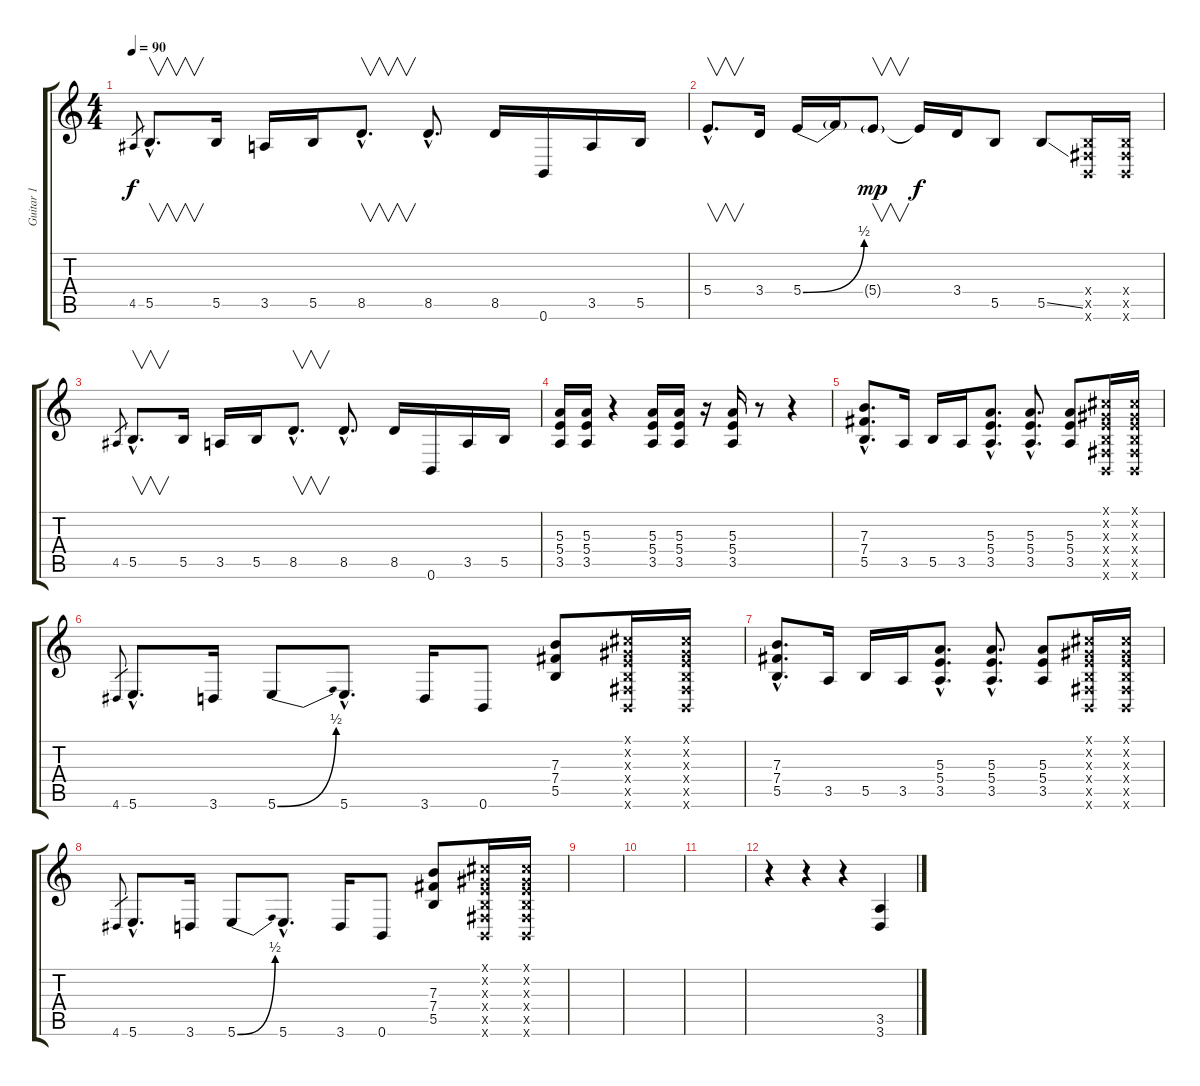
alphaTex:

\track ("Guitar 1" "Guitar 1") {instrument overdrivenguitar}
\staff {score tabs}
\tuning (Db4 Ab3 E3 B2 Gb2 B1) {hide}
\ts (4 4)
\tempo 90
\clef g2
\ks c
4.5.8{gr dy f instrument overdrivenguitar} 5.5{hac}.8{v d} 5.5.16 3.5.16 5.5.16 8.5{hac}.8{v d} 8.5{hac}.8{d} 8.5.16 0.6.16 3.5.16 5.5.16 |
5.4{hac}.8{v d} 3.4.16 5.4{be (bend 0 0 60 2)}.16 5.4{t}.16 5.4{g}.8{v dy mp} 5.4{t}.16{dy f} 3.4.16 5.5.8 5.5{ss}.8 (0.4{x} 0.5{x} 0.6{x}).16 (0.4{x} 0.5{x} 0.6{x}).16 |
4.5.8{gr} 5.5{hac}.8{v d} 5.5.16 3.5.16 5.5.16 8.5{hac}.8{v d} 8.5{hac}.8{d} 8.5.16 0.6.16 3.5.16 5.5.16 |
(5.3 5.4 3.5).16 (5.3 5.4 3.5).16 r.4 (5.3 5.4 3.5).16 (5.3 5.4 3.5).16 r.16 (5.3 5.4 3.5).16 r.8 r.4 |
(7.3{hac} 7.4{hac} 5.5{hac}).8{d} 3.5.16 5.5.16 3.5.16 (5.3{hac} 5.4{hac} 3.5{hac}).8{d} (5.3{hac} 5.4{hac} 3.5{hac}).8{d} (5.3 5.4 3.5).8 (0.1{x} 0.2{x} 0.3{x} 0.4{x} 0.5{x} 0.6{x}).16 (0.1{x} 0.2{x} 0.3{x} 0.4{x} 0.5{x} 0.6{x}).16 |
4.6.8{gr} 5.6{hac}.8{d} 3.6.16 5.6{be (bend 0 0 60 2)}.8 5.6{hac}.8{d} 3.6.16 0.6.8 (7.3 7.4 5.5).8 (0.1{x} 0.2{x} 0.3{x} 0.4{x} 0.5{x} 0.6{x}).16 (0.1{x} 0.2{x} 0.3{x} 0.4{x} 0.5{x} 0.6{x}).16 |
(7.3{hac} 7.4{hac} 5.5{hac}).8{d} 3.5.16 5.5.16 3.5.16 (5.3{hac} 5.4{hac} 3.5{hac}).8{d} (5.3{hac} 5.4{hac} 3.5{hac}).8{d} (5.3 5.4 3.5).8 (0.1{x} 0.2{x} 0.3{x} 0.4{x} 0.5{x} 0.6{x}).16 (0.1{x} 0.2{x} 0.3{x} 0.4{x} 0.5{x} 0.6{x}).16 |
4.6.8{gr} 5.6{hac}.8{d} 3.6.16 5.6{be (bend 0 0 60 2)}.8 5.6{hac}.8{d} 3.6.16 0.6.8 (7.3 7.4 5.5).8 (0.1{x} 0.2{x} 0.3{x} 0.4{x} 0.5{x} 0.6{x}).16 (0.1{x} 0.2{x} 0.3{x} 0.4{x} 0.5{x} 0.6{x}).16 |
|
|
|
r.4 r.4 r.4 (3.5 3.6).4
